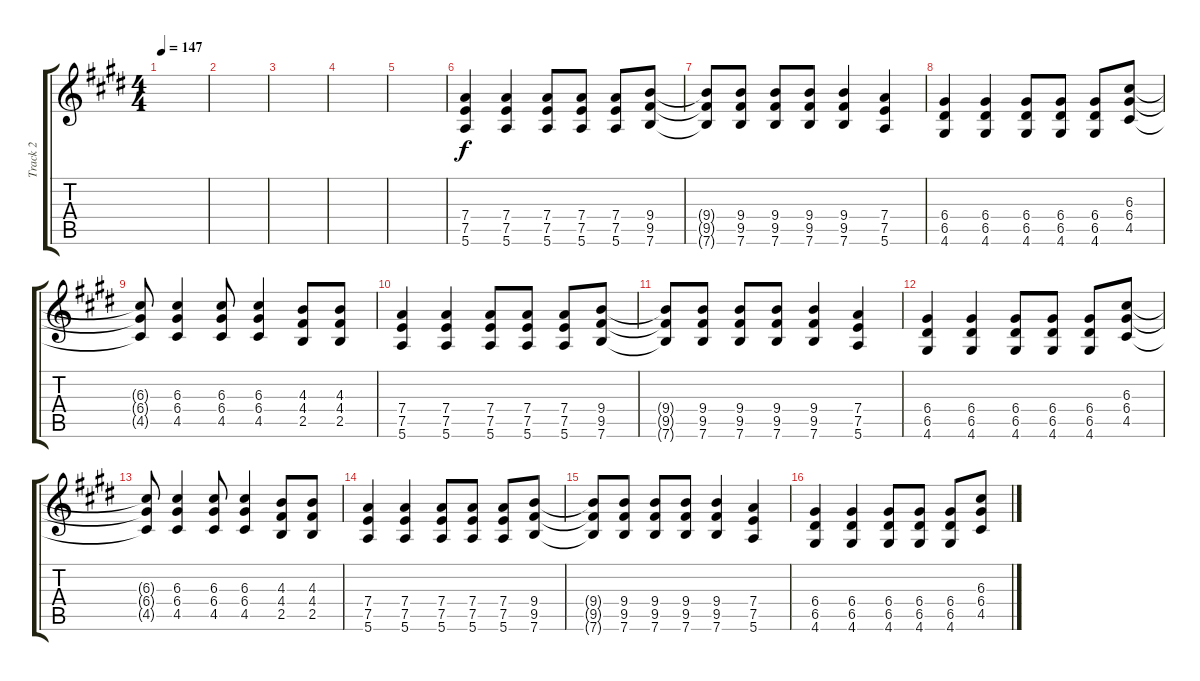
\track ("Track 2" "Track 2") {instrument distortionguitar}
\staff {score tabs}
\tuning (E4 B3 G3 D3 A2 E2) {hide}
\ts (4 4)
\tempo 147
\clef g2
\ks e
|
|
|
|
|
(7.4 7.5 5.6).4 (7.4 7.5 5.6).4 (7.4 7.5 5.6).8 (7.4 7.5 5.6).8 (7.4 7.5 5.6).8 (9.4 9.5 7.6).8 |
(9.4{t} 9.5{t} 7.6{t}).8 (9.4 9.5 7.6).8 (9.4 9.5 7.6).8 (9.4 9.5 7.6).8 (9.4 9.5 7.6).4 (7.4 7.5 5.6).4 |
(6.4 6.5 4.6).4 (6.4 6.5 4.6).4 (6.4 6.5 4.6).8 (6.4 6.5 4.6).8 (6.4 6.5 4.6).8 (6.3 6.4 4.5).8 |
(6.3{t} 6.4{t} 4.5{t}).8 (6.3 6.4 4.5).4 (6.3 6.4 4.5).8 (6.3 6.4 4.5).4 (4.3 4.4 2.5).8 (4.3 4.4 2.5).8 |
(7.4 7.5 5.6).4 (7.4 7.5 5.6).4 (7.4 7.5 5.6).8 (7.4 7.5 5.6).8 (7.4 7.5 5.6).8 (9.4 9.5 7.6).8 |
(9.4{t} 9.5{t} 7.6{t}).8 (9.4 9.5 7.6).8 (9.4 9.5 7.6).8 (9.4 9.5 7.6).8 (9.4 9.5 7.6).4 (7.4 7.5 5.6).4 |
(6.4 6.5 4.6).4 (6.4 6.5 4.6).4 (6.4 6.5 4.6).8 (6.4 6.5 4.6).8 (6.4 6.5 4.6).8 (6.3 6.4 4.5).8 |
(6.3{t} 6.4{t} 4.5{t}).8 (6.3 6.4 4.5).4 (6.3 6.4 4.5).8 (6.3 6.4 4.5).4 (4.3 4.4 2.5).8 (4.3 4.4 2.5).8 |
(7.4 7.5 5.6).4 (7.4 7.5 5.6).4 (7.4 7.5 5.6).8 (7.4 7.5 5.6).8 (7.4 7.5 5.6).8 (9.4 9.5 7.6).8 |
(9.4{t} 9.5{t} 7.6{t}).8 (9.4 9.5 7.6).8 (9.4 9.5 7.6).8 (9.4 9.5 7.6).8 (9.4 9.5 7.6).4 (7.4 7.5 5.6).4 |
(6.4 6.5 4.6).4 (6.4 6.5 4.6).4 (6.4 6.5 4.6).8 (6.4 6.5 4.6).8 (6.4 6.5 4.6).8 (6.3 6.4 4.5).8
